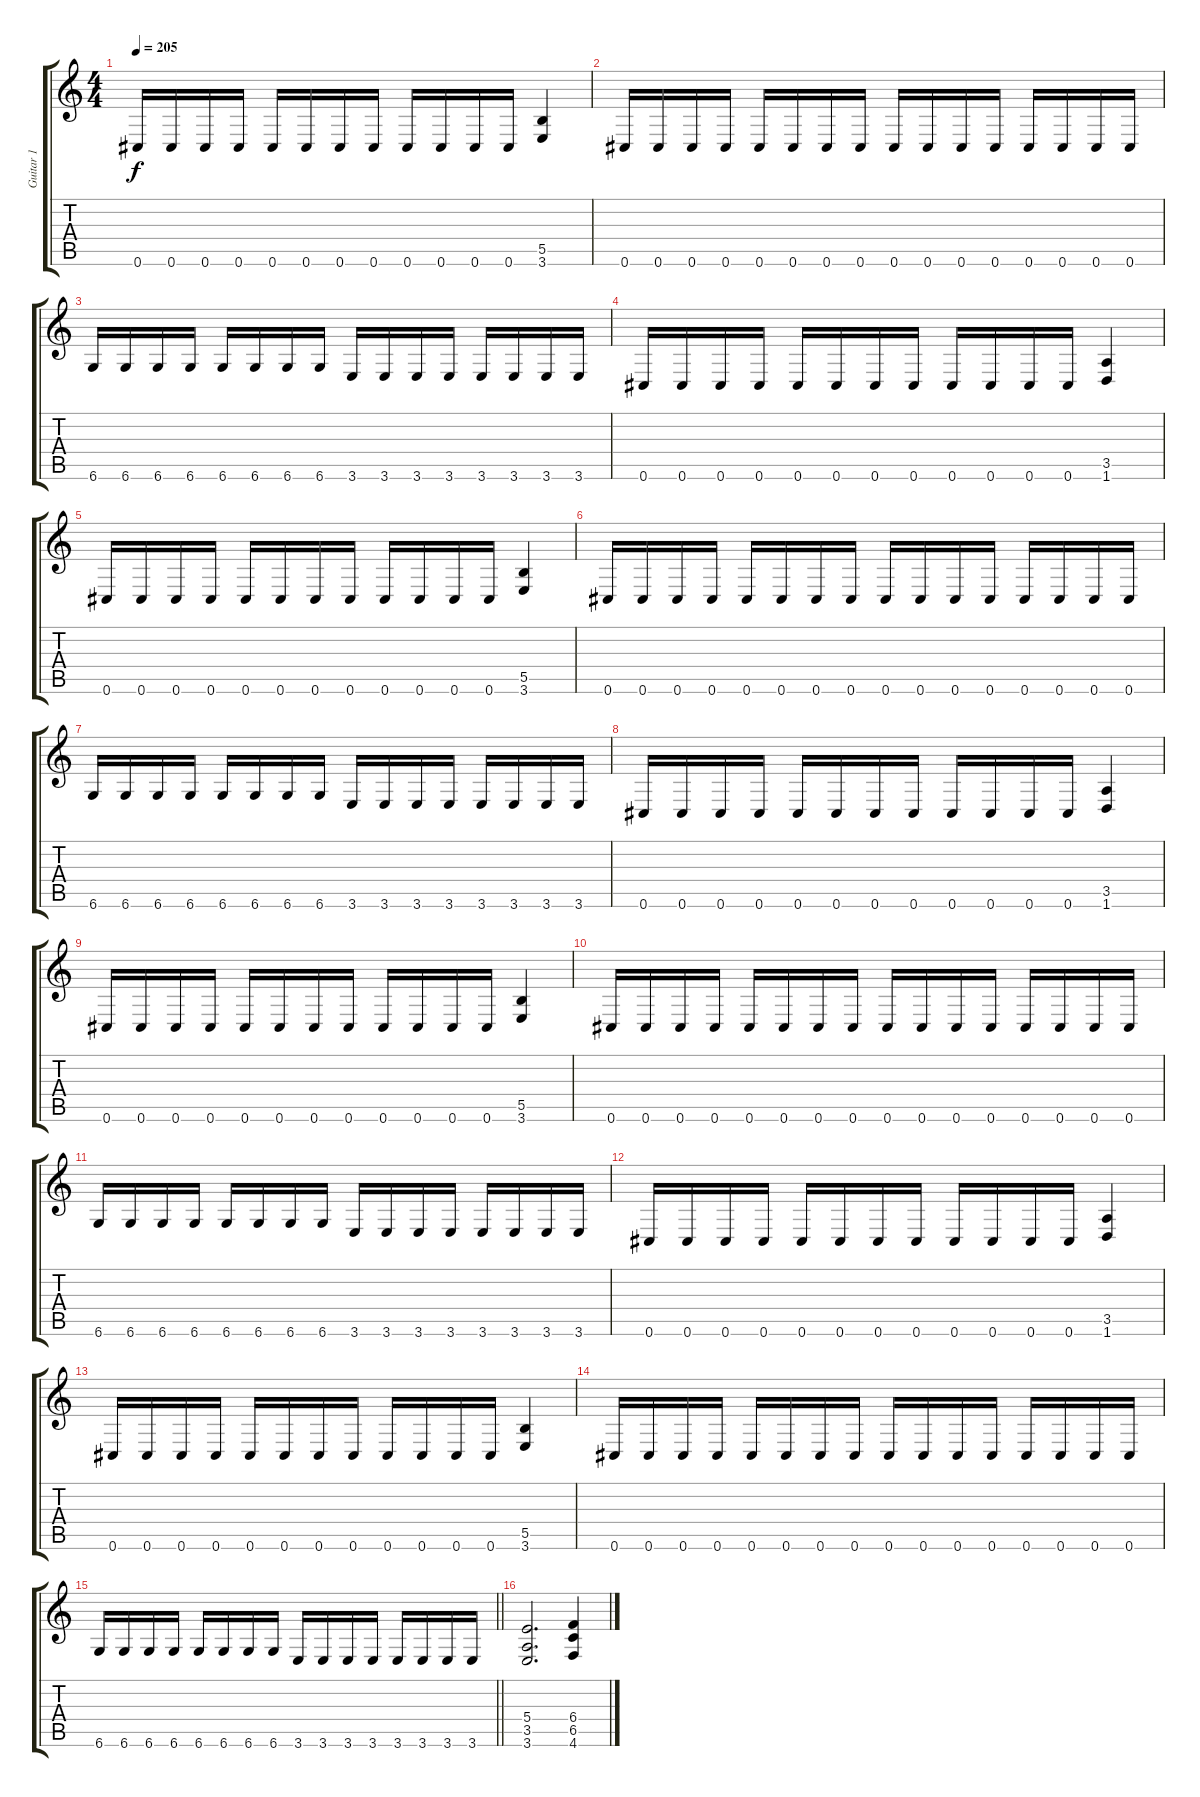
\track ("Guitar 1" "Guitar 1") {instrument distortionguitar}
\staff {score tabs}
\tuning (Db4 Ab3 E3 B2 Gb2 Db2) {hide}
\ts (4 4)
\tempo 205
\clef g2
\ks c
0.6.16{dy f} 0.6.16 0.6.16 0.6.16 0.6.16 0.6.16 0.6.16 0.6.16 0.6.16 0.6.16 0.6.16 0.6.16 (5.5 3.6).4 |
0.6.16 0.6.16 0.6.16 0.6.16 0.6.16 0.6.16 0.6.16 0.6.16 0.6.16 0.6.16 0.6.16 0.6.16 0.6.16 0.6.16 0.6.16 0.6.16 |
6.6.16 6.6.16 6.6.16 6.6.16 6.6.16 6.6.16 6.6.16 6.6.16 3.6.16 3.6.16 3.6.16 3.6.16 3.6.16 3.6.16 3.6.16 3.6.16 |
0.6.16 0.6.16 0.6.16 0.6.16 0.6.16 0.6.16 0.6.16 0.6.16 0.6.16 0.6.16 0.6.16 0.6.16 (3.5 1.6).4 |
0.6.16 0.6.16 0.6.16 0.6.16 0.6.16 0.6.16 0.6.16 0.6.16 0.6.16 0.6.16 0.6.16 0.6.16 (5.5 3.6).4 |
0.6.16 0.6.16 0.6.16 0.6.16 0.6.16 0.6.16 0.6.16 0.6.16 0.6.16 0.6.16 0.6.16 0.6.16 0.6.16 0.6.16 0.6.16 0.6.16 |
6.6.16 6.6.16 6.6.16 6.6.16 6.6.16 6.6.16 6.6.16 6.6.16 3.6.16 3.6.16 3.6.16 3.6.16 3.6.16 3.6.16 3.6.16 3.6.16 |
0.6.16 0.6.16 0.6.16 0.6.16 0.6.16 0.6.16 0.6.16 0.6.16 0.6.16 0.6.16 0.6.16 0.6.16 (3.5 1.6).4 |
0.6.16 0.6.16 0.6.16 0.6.16 0.6.16 0.6.16 0.6.16 0.6.16 0.6.16 0.6.16 0.6.16 0.6.16 (5.5 3.6).4 |
0.6.16 0.6.16 0.6.16 0.6.16 0.6.16 0.6.16 0.6.16 0.6.16 0.6.16 0.6.16 0.6.16 0.6.16 0.6.16 0.6.16 0.6.16 0.6.16 |
6.6.16 6.6.16 6.6.16 6.6.16 6.6.16 6.6.16 6.6.16 6.6.16 3.6.16 3.6.16 3.6.16 3.6.16 3.6.16 3.6.16 3.6.16 3.6.16 |
0.6.16 0.6.16 0.6.16 0.6.16 0.6.16 0.6.16 0.6.16 0.6.16 0.6.16 0.6.16 0.6.16 0.6.16 (3.5 1.6).4 |
0.6.16 0.6.16 0.6.16 0.6.16 0.6.16 0.6.16 0.6.16 0.6.16 0.6.16 0.6.16 0.6.16 0.6.16 (5.5 3.6).4 |
0.6.16 0.6.16 0.6.16 0.6.16 0.6.16 0.6.16 0.6.16 0.6.16 0.6.16 0.6.16 0.6.16 0.6.16 0.6.16 0.6.16 0.6.16 0.6.16 |
\barLineRight lightlight
6.6.16 6.6.16 6.6.16 6.6.16 6.6.16 6.6.16 6.6.16 6.6.16 3.6.16 3.6.16 3.6.16 3.6.16 3.6.16 3.6.16 3.6.16 3.6.16 |
(5.4 3.5 3.6).2{d} (6.4 6.5 4.6).4
